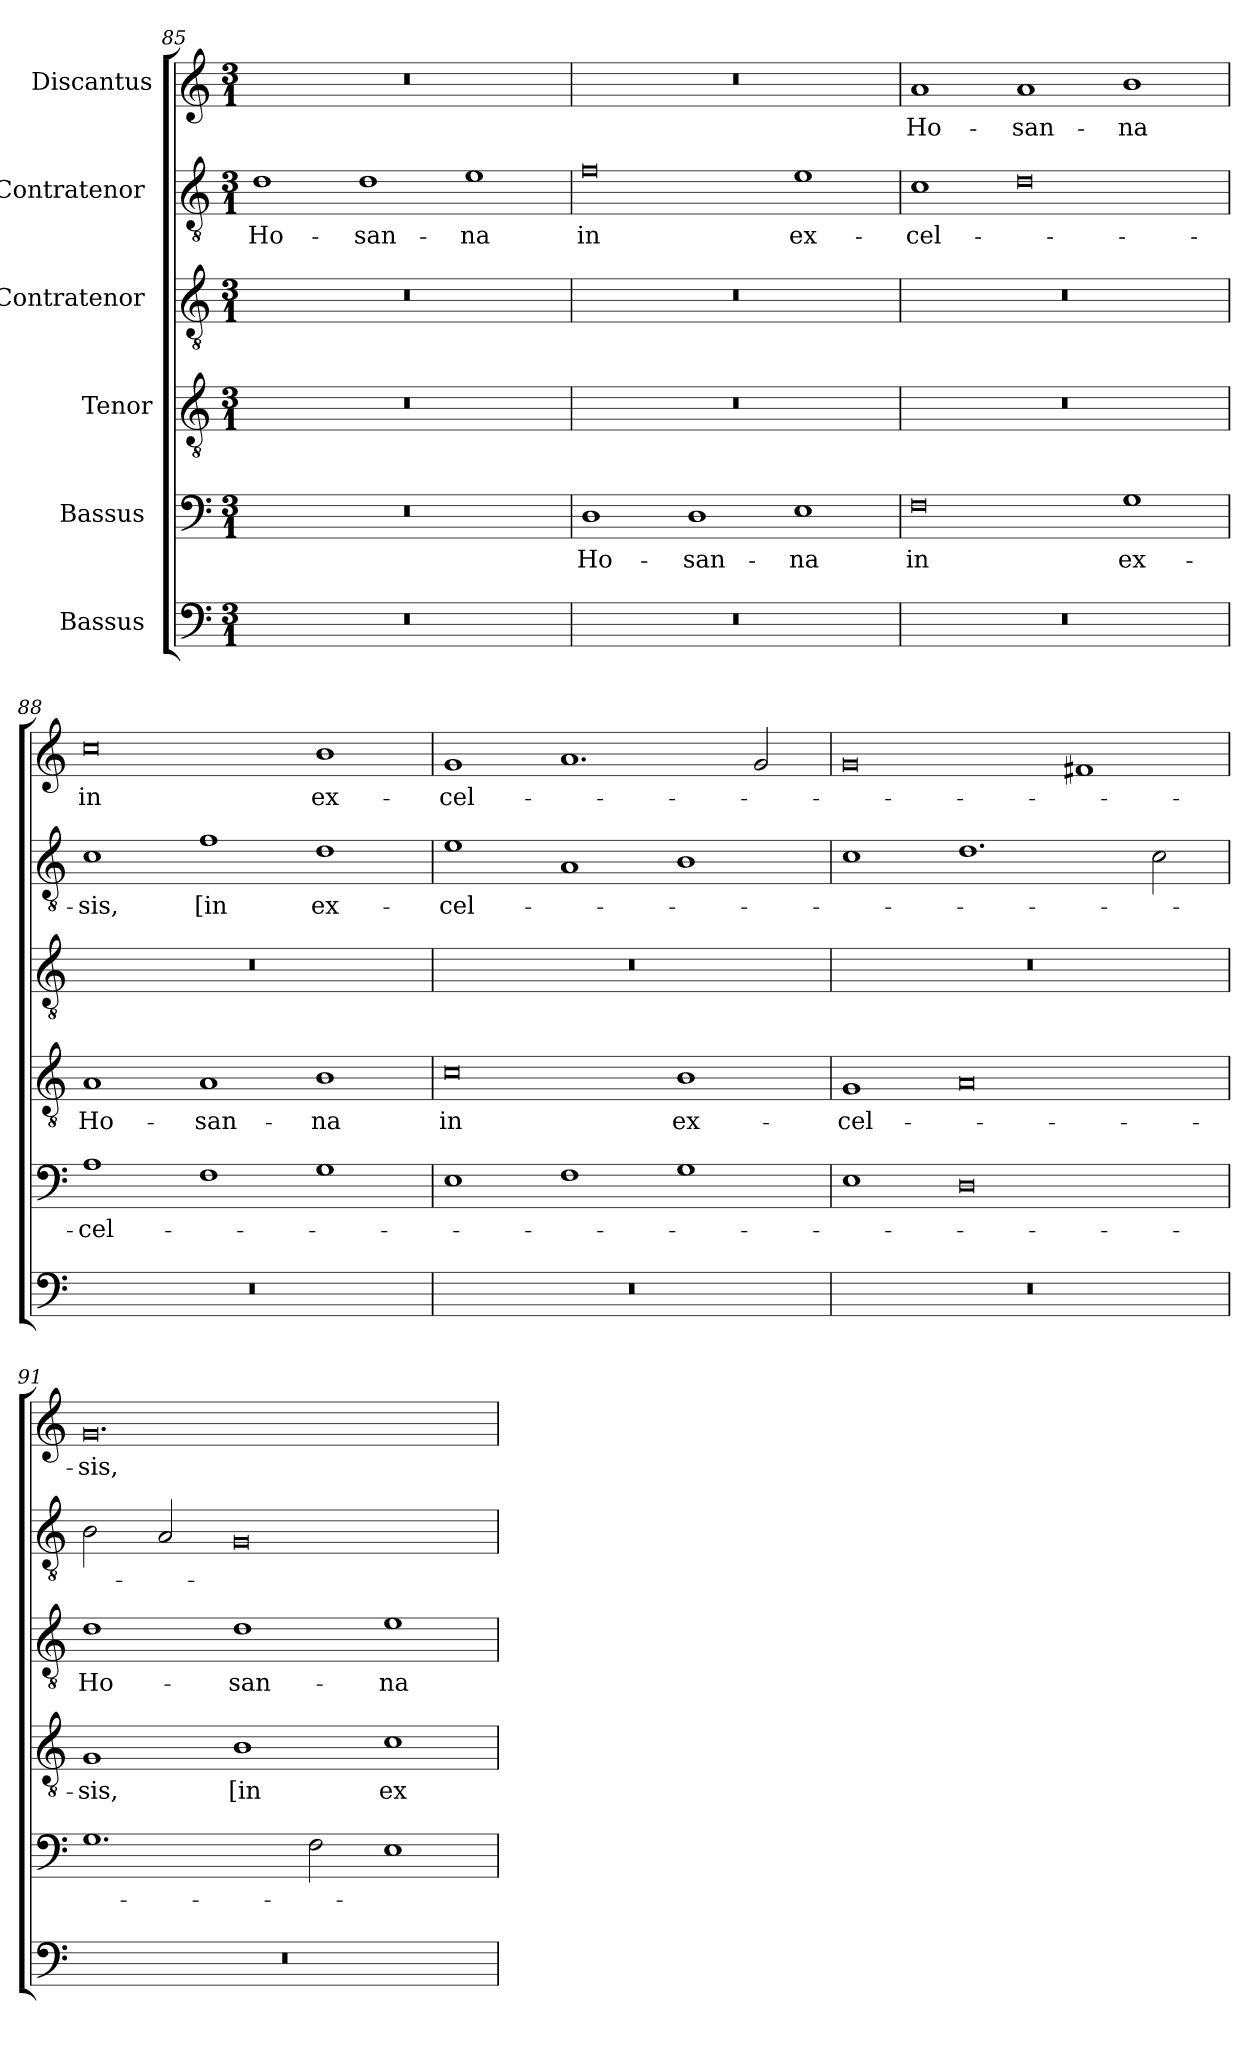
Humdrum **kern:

**kern	**kern	**text	**kern	**text	**kern	**text	**kern	**text	**kern	**text
*part6	*part5	*part5	*part4	*part4	*part3	*part3	*part2	*part2	*part1	*part1
*staff6	*staff5	*staff5	*staff4	*staff4	*staff3	*staff3	*staff2	*staff2	*staff1	*staff1
*I"Bassus [2]	*I"Bassus [1]	*	*I"Tenor	*	*I"Contratenor [2]	*	*I"Contratenor [1]	*	*I"Discantus	*
*clefF4	*clefF4	*	*clefGv2	*	*clefGv2	*	*clefGv2	*	*clefG2	*
*k[]	*k[]	*	*k[]	*	*k[]	*	*k[]	*	*k[]	*
*M3/1	*M3/1	*	*M3/1	*	*M3/1	*	*M3/1	*	*M3/1	*
=85	=85	=85	=85	=85	=85	=85	=85	=85	=85	=85
0.r	0.r	.	0.r	.	0.r	.	1d\	Ho-	0.r	.
.	.	.	.	.	.	.	1d\	-san-	.	.
.	.	.	.	.	.	.	1e\	-na	.	.
=86	=86	=86	=86	=86	=86	=86	=86	=86	=86	=86
0.r	1D\	Ho-	0.r	.	0.r	.	0f\	in	0.r	.
.	1D\	-san-	.	.	.	.	.	.	.	.
.	1E\	-na	.	.	.	.	1e\	ex-	.	.
=87	=87	=87	=87	=87	=87	=87	=87	=87	=87	=87
0.r	0F\	in	0.r	.	0.r	.	1c\	-cel-	1a/	Ho-
.	.	.	.	.	.	.	0d\	.	1a/	-san-
.	1G\	ex-	.	.	.	.	.	.	1b\	-na
=88	=88	=88	=88	=88	=88	=88	=88	=88	=88	=88
0.r	1A\	-cel-	1A/	Ho-	0.r	.	1c\	-sis,	0cc\	in
.	1F\	.	1A/	-san-	.	.	1f\	[in	.	.
.	1G\	.	1B\	-na	.	.	1d\	ex-	1b\	ex-
=89	=89	=89	=89	=89	=89	=89	=89	=89	=89	=89
0.r	1E\	.	0c\	in	0.r	.	1e\	-cel-	1g/	-cel-
.	1F\	.	.	.	.	.	1A/	.	1.a/	.
.	1G\	.	1B\	ex-	.	.	1B\	.	.	.
.	.	.	.	.	.	.	.	.	2g/	.
=90	=90	=90	=90	=90	=90	=90	=90	=90	=90	=90
0.r	1E\	.	1G/	-cel-	0.r	.	1c\	.	0g/	.
.	0D\	.	0A/	.	.	.	1.d\	.	.	.
.	.	.	.	.	.	.	.	.	1f#X/	.
.	.	.	.	.	.	.	2c\	.	.	.
=91	=91	=91	=91	=91	=91	=91	=91	=91	=91	=91
0.r	1.G\	.	1G/	-sis,	1d\	Ho-	2B\	.	0.g/	-sis,
.	.	.	.	.	.	.	2A/	.	.	.
.	.	.	1B\	[in	1d\	-san-	0G/	.	.	.
.	2F\	.	.	.	.	.	.	.	.	.
.	1E\	.	1c\	ex-	1e\	-na	.	.	.	.
=	=	=	=	=	=	=	=	=	=	=
*-	*-	*-	*-	*-	*-	*-	*-	*-	*-	*-
